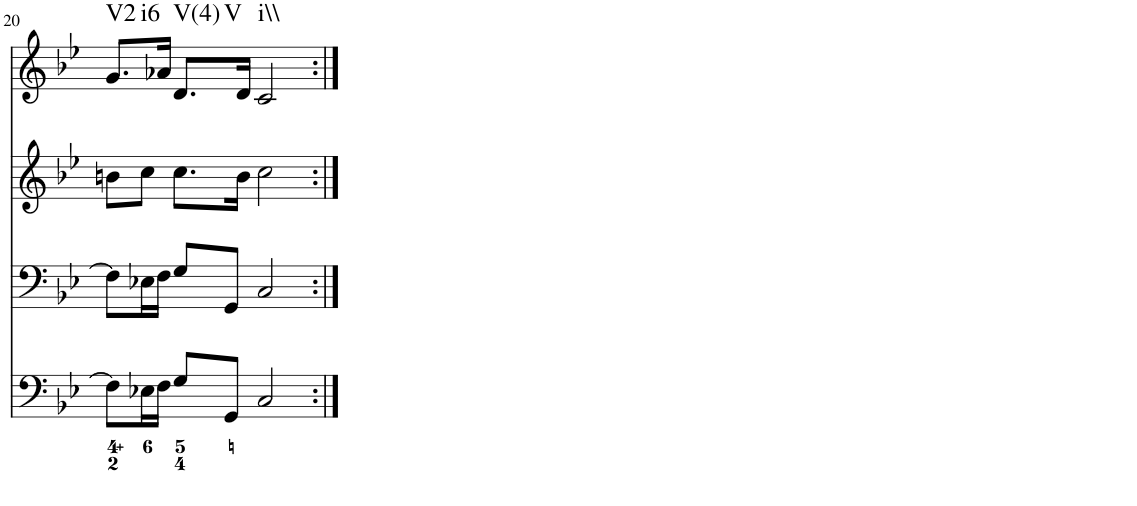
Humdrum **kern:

**kern	**kern	**kern	**kern	**harte
*part4	*part3	*part2	*part1	*part1
*staff4	*staff3	*staff2	*staff1	*
*I"violn	*I"violn	*I"cello	*I"organ	*
!!LO:PB:g=z
*clefF4	*clefF4	*clefG2	*clefG2	*
*k[b-e-]	*k[b-e-]	*k[b-e-]	*k[b-e-]	*
*g:	*g:	*g:	*g:	*
*M4/4	*M4/4	*M4/4	*M4/4	*
*met(c)	*met(c)	*met(c)	*met(c)	*
=20	=20	=20	=20	=20
!	!	!	!	!LO:H:n=1:kt=V2
!	!	!	!	!LO:H:n=2:kt=i6
8F\L]	8F\L]	8bn\L	8.g/L	N N
16E-X\L	16E-X\L	8cc\J	.	.
16F\JJ	16F\JJ	.	16a-X/Jk	.
!	!	!	!	!LO:H:n=1:kt=V(4)
!	!	!	!	!LO:H:n=2:kt=V
8G/L	8G/L	8.cc\L	8.d/L	N N
8GG/J	8GG/J	.	.	.
.	.	16b\Jk	16d/Jk	.
!	!	!	!	!LO:H:kt=i\\
2C/	2C/	2cc\	2c/	N
=:|!	=:|!	=:|!	=:|!	=:|!
*-	*-	*-	*-	*-
